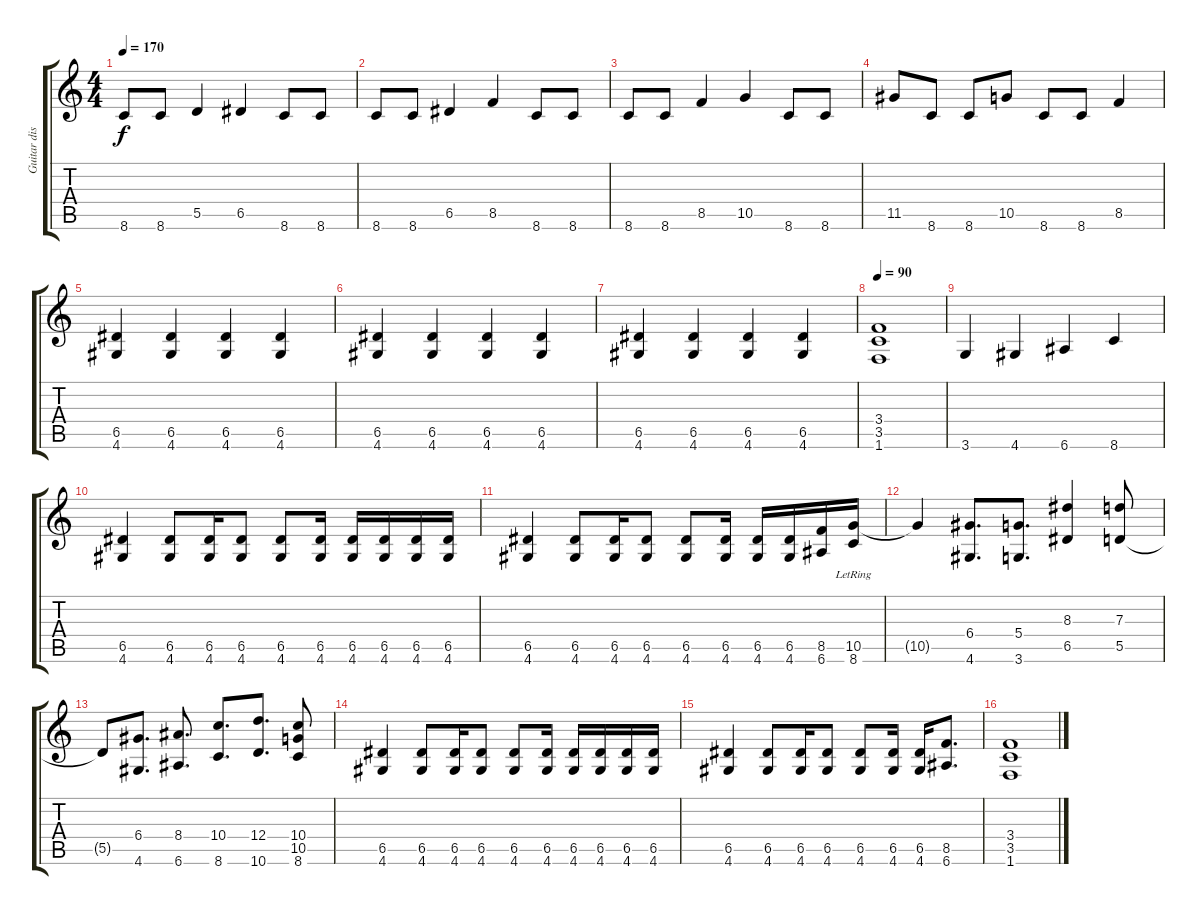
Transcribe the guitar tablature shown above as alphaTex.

\track ("Guitar dist 1" "Guitar dis") {instrument distortionguitar}
\staff {score tabs}
\tuning (E4 B3 G3 D3 A2 E2) {hide}
\ts (4 4)
\tempo 170
\clef g2
\ks c
8.6.8{dy f} 8.6.8 5.5.4 6.5.4 8.6.8 8.6.8 |
8.6.8 8.6.8 6.5.4 8.5.4 8.6.8 8.6.8 |
8.6.8 8.6.8 8.5.4 10.5.4 8.6.8 8.6.8 |
11.5.8 8.6.8 8.6.8 10.5.8 8.6.8 8.6.8 8.5.4 |
(6.5 4.6).4 (6.5 4.6).4 (6.5 4.6).4 (6.5 4.6).4 |
(6.5 4.6).4 (6.5 4.6).4 (6.5 4.6).4 (6.5 4.6).4 |
(6.5 4.6).4 (6.5 4.6).4 (6.5 4.6).4 (6.5 4.6).4 |
\tempo 90
(3.4 3.5 1.6).1 |
3.6.4 4.6.4 6.6.4 8.6.4 |
(6.5 4.6).4 (6.5 4.6).8 (6.5 4.6).16 (6.5 4.6).8 (6.5 4.6).8 (6.5 4.6).16 (6.5 4.6).16 (6.5 4.6).16 (6.5 4.6).16 (6.5 4.6).16 |
(6.5 4.6).4 (6.5 4.6).8 (6.5 4.6).16 (6.5 4.6).8 (6.5 4.6).8 (6.5 4.6).16 (6.5 4.6).16 (6.5 4.6).16 (8.5 6.6).16 (10.5{lr} 8.6).16 |
10.5{t}.4 (6.4 4.6).8{d} (5.4 3.6).8{d} (8.3 6.5).4 (7.3 5.5).8 |
5.5{t}.8 (6.4 4.6).8{d} (8.4 6.6).8{d} (10.4 8.6).8{d} (12.4 10.6).8{d} (10.4 10.5 8.6).8 |
(6.5 4.6).4 (6.5 4.6).8 (6.5 4.6).16 (6.5 4.6).8 (6.5 4.6).8 (6.5 4.6).16 (6.5 4.6).16 (6.5 4.6).16 (6.5 4.6).16 (6.5 4.6).16 |
(6.5 4.6).4 (6.5 4.6).8 (6.5 4.6).16 (6.5 4.6).8 (6.5 4.6).8 (6.5 4.6).16 (6.5 4.6).16 (8.5 6.6).8{d} |
(3.4 3.5 1.6).1
